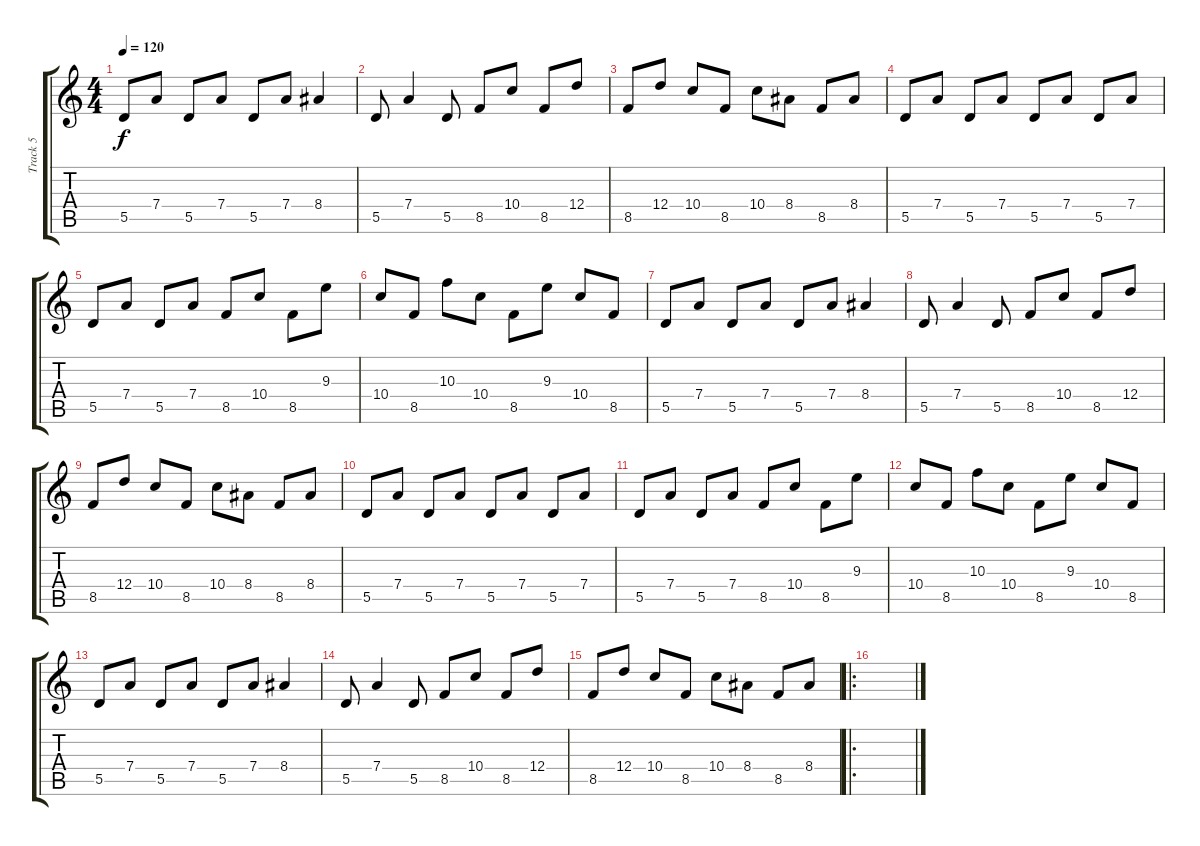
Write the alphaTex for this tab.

\track ("Track 5" "Track 5") {instrument electricguitarmuted}
\staff {score tabs}
\tuning (E4 B3 G3 D3 A2 E2) {hide}
\ts (4 4)
\tempo 120
\clef g2
\ks c
5.5.8{dy f} 7.4.8 5.5.8 7.4.8 5.5.8 7.4.8 8.4.4 |
5.5.8 7.4.4 5.5.8 8.5.8 10.4.8 8.5.8 12.4.8 |
8.5.8 12.4.8 10.4.8 8.5.8 10.4.8 8.4.8 8.5.8 8.4.8 |
5.5.8 7.4.8 5.5.8 7.4.8 5.5.8 7.4.8 5.5.8 7.4.8 |
5.5.8 7.4.8 5.5.8 7.4.8 8.5.8 10.4.8 8.5.8 9.3.8 |
10.4.8 8.5.8 10.3.8 10.4.8 8.5.8 9.3.8 10.4.8 8.5.8 |
5.5.8 7.4.8 5.5.8 7.4.8 5.5.8 7.4.8 8.4.4 |
5.5.8 7.4.4 5.5.8 8.5.8 10.4.8 8.5.8 12.4.8 |
8.5.8 12.4.8 10.4.8 8.5.8 10.4.8 8.4.8 8.5.8 8.4.8 |
5.5.8 7.4.8 5.5.8 7.4.8 5.5.8 7.4.8 5.5.8 7.4.8 |
5.5.8 7.4.8 5.5.8 7.4.8 8.5.8 10.4.8 8.5.8 9.3.8 |
10.4.8 8.5.8 10.3.8 10.4.8 8.5.8 9.3.8 10.4.8 8.5.8 |
5.5.8 7.4.8 5.5.8 7.4.8 5.5.8 7.4.8 8.4.4 |
5.5.8 7.4.4 5.5.8 8.5.8 10.4.8 8.5.8 12.4.8 |
8.5.8 12.4.8 10.4.8 8.5.8 10.4.8 8.4.8 8.5.8 8.4.8 |
\ro
